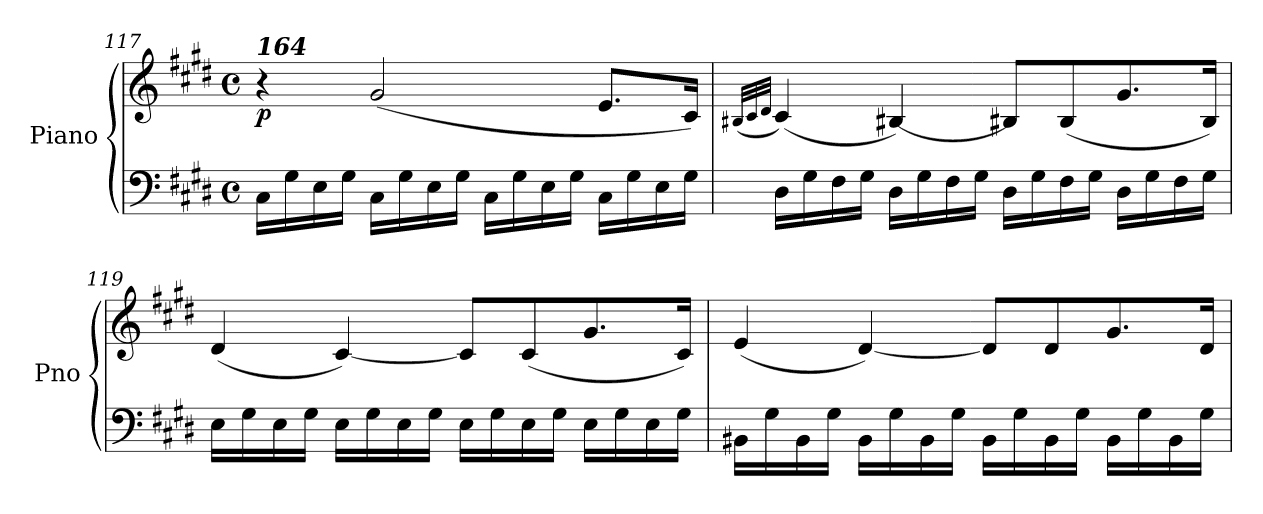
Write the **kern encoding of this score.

**kern	**kern	**dynam
*part1	*part1	*part1
*staff2	*staff1	*staff1/2
*I"Piano	*	*
*I'Pno	*	*
!!LO:LB:g=z
*clefF4	*clefG2	*
*k[f#c#g#d#]	*k[f#c#g#d#]	*
*M4/4	*M4/4	*
*met(c)	*met(c)	*
=117	=117	=117
!	!LO:TX:a:Bi:t=164	!
!	!	!LO:DY:b
16C#\LL	4r	p
16G#\	.	.
16E\	.	.
16G#\JJ	.	.
16C#\LL	(<2g#/	.
16G#\	.	.
16E\	.	.
16G#\JJ	.	.
16C#\LL	.	.
16G#\	.	.
16E\	.	.
16G#\JJ	.	.
16C#\LL	8.e/L	.
16G#\	.	.
16E\	.	.
16G#\JJ	16c#/Jk)	.
=118	=118	=118
.	(<32qB#X/LLL	.
.	32qc#/	.
.	32qd#/JJJ	.
16D#\LL	(<4c#/)	.
16G#\	.	.
16F#\	.	.
16G#\JJ	.	.
16D#\LL	[4B#X/)	.
16G#\	.	.
16F#\	.	.
16G#\JJ	.	.
16D#\LL	8B#X/L]	.
16G#\	.	.
16F#\	(<8B#/	.
16G#\JJ	.	.
16D#\LL	8.g#/	.
16G#\	.	.
16F#\	.	.
16G#\JJ	16B#/Jk)	.
=119	=119	=119
16E\LL	(<4d#/	.
16G#\	.	.
16E\	.	.
16G#\JJ	.	.
16E\LL	[4c#/)	.
16G#\	.	.
16E\	.	.
16G#\JJ	.	.
16E\LL	8c#/L]	.
16G#\	.	.
16E\	(<8c#/	.
16G#\JJ	.	.
16E\LL	8.g#/	.
16G#\	.	.
16E\	.	.
16G#\JJ	16c#/Jk)	.
!!LO:LB:g=z
=120	=120	=120
16BB#X\LL	(<4e/	.
16G#\	.	.
16BB#\	.	.
16G#\JJ	.	.
16BB#\LL	[4d#/)	.
16G#\	.	.
16BB#\	.	.
16G#\JJ	.	.
16BB#\LL	8d#/L]	.
16G#\	.	.
16BB#\	8d#/	.
16G#\JJ	.	.
16BB#\LL	8.g#/	.
16G#\	.	.
16BB#\	.	.
16G#\JJ	16d#/Jk	.
=	=	=
*-	*-	*-
